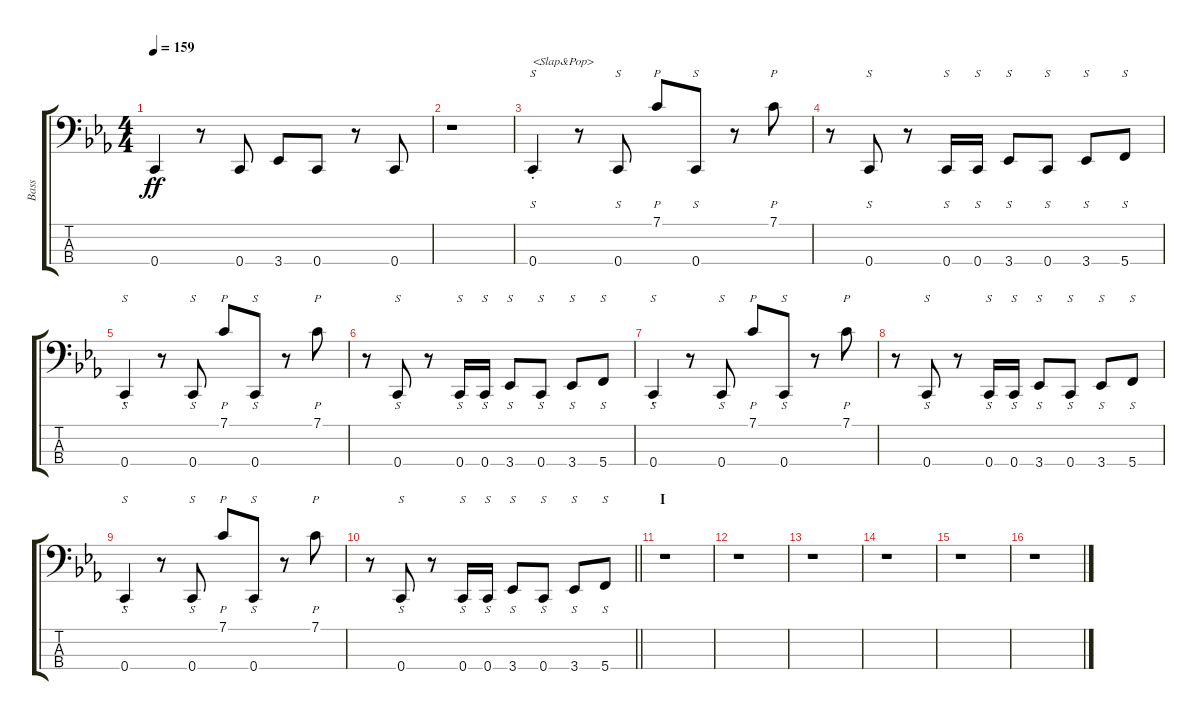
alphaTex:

\track ("Bass" "Bass") {instrument electricbassfinger}
\staff {score tabs}
\tuning (F2 C2 G1 C1) {hide}
\ts (4 4)
\tempo 159
\clef f4
\ks eb
0.4{st}.4{dy ff} r.8 0.4.8 3.4.8 0.4.8 r.8 0.4.8 |
r.1 |
0.4{st}.4{s txt "<Slap&Pop>" instrument slapbass1} r.8 0.4.8{s} 7.1.8{p} 0.4.8{s} r.8 7.1.8{p} |
r.8 0.4.8{s} r.8 0.4.16{s} 0.4.16{s} 3.4.8{s} 0.4.8{s} 3.4.8{s} 5.4.8{s} |
0.4{st}.4{s} r.8 0.4.8{s} 7.1.8{p} 0.4.8{s} r.8 7.1.8{p} |
r.8 0.4.8{s} r.8 0.4.16{s} 0.4.16{s} 3.4.8{s} 0.4.8{s} 3.4.8{s} 5.4.8{s} |
0.4{st}.4{s} r.8 0.4.8{s} 7.1.8{p} 0.4.8{s} r.8 7.1.8{p} |
r.8 0.4.8{s} r.8 0.4.16{s} 0.4.16{s} 3.4.8{s} 0.4.8{s} 3.4.8{s} 5.4.8{s} |
0.4{st}.4{s} r.8 0.4.8{s} 7.1.8{p} 0.4.8{s} r.8 7.1.8{p} |
\barLineRight lightlight
r.8 0.4.8{s} r.8 0.4.16{s} 0.4.16{s} 3.4.8{s} 0.4.8{s} 3.4.8{s} 5.4.8{s} |
\section ("" "I")
r.1 |
r.1 |
r.1 |
r.1 |
r.1 |
r.1
